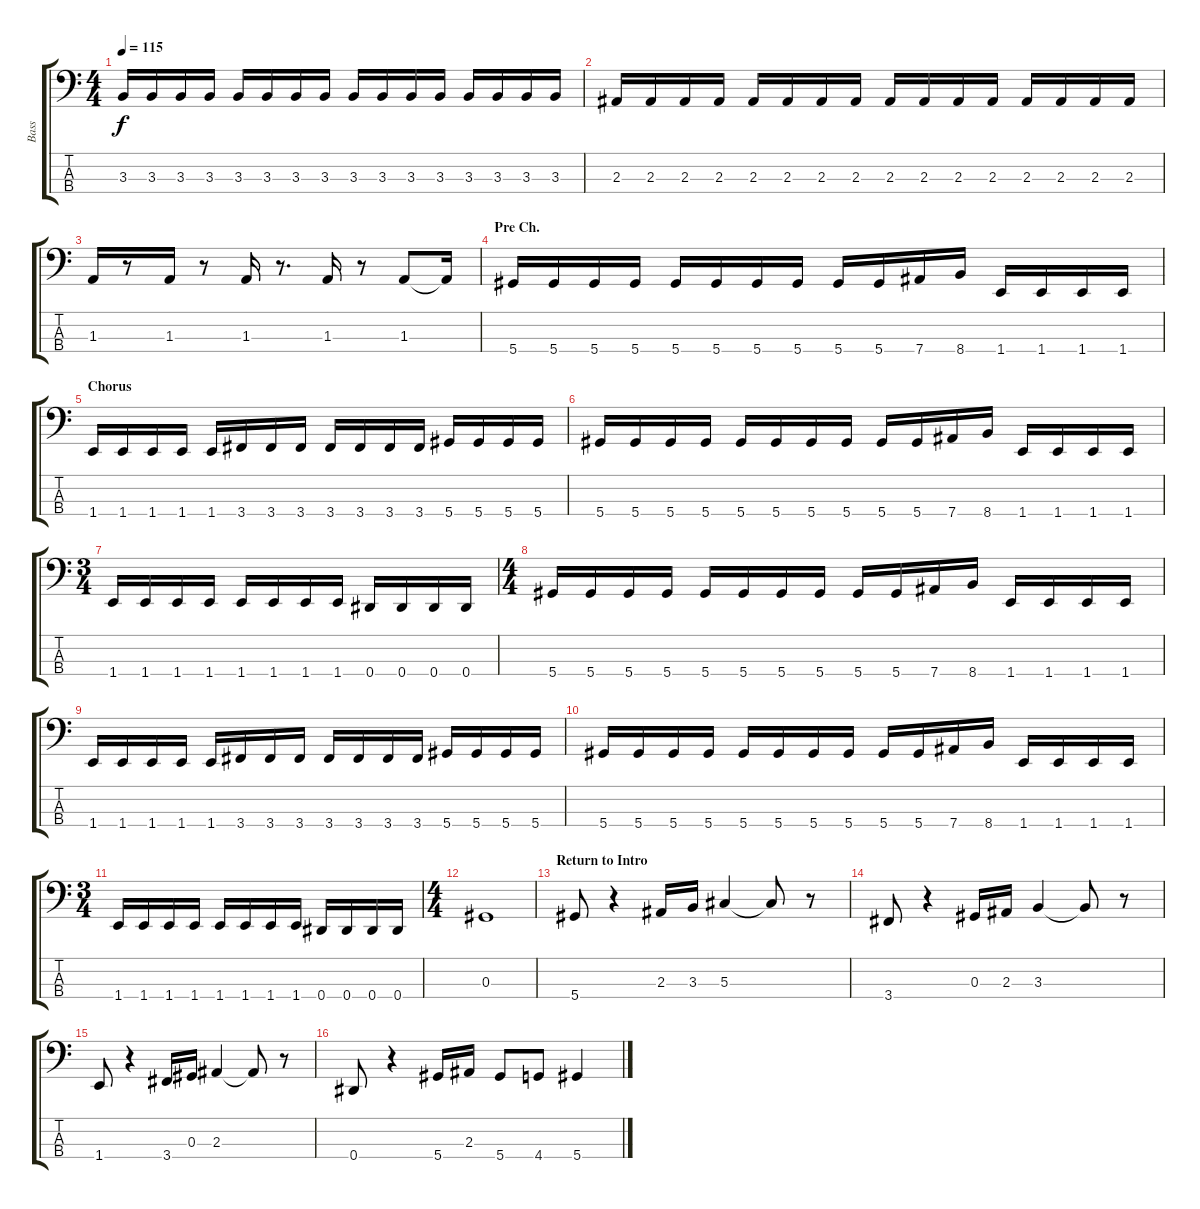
\track ("Bass" "Bass") {instrument electricbassfinger}
\staff {score tabs}
\tuning (Gb2 Db2 Ab1 Eb1) {hide}
\ts (4 4)
\tempo 115
\clef f4
\ks c
3.3.16{dy f} 3.3.16 3.3.16 3.3.16 3.3.16 3.3.16 3.3.16 3.3.16 3.3.16 3.3.16 3.3.16 3.3.16 3.3.16 3.3.16 3.3.16 3.3.16 |
2.3.16 2.3.16 2.3.16 2.3.16 2.3.16 2.3.16 2.3.16 2.3.16 2.3.16 2.3.16 2.3.16 2.3.16 2.3.16 2.3.16 2.3.16 2.3.16 |
1.3.16 r.8 1.3.16 r.8 1.3.16 r.8{d} 1.3.16 r.8 1.3.8 1.3{t}.16 |
\section ("" "Pre Ch.")
5.4.16 5.4.16 5.4.16 5.4.16 5.4.16 5.4.16 5.4.16 5.4.16 5.4.16 5.4.16 7.4.16 8.4.16 1.4.16 1.4.16 1.4.16 1.4.16 |
\section ("" "Chorus")
1.4.16 1.4.16 1.4.16 1.4.16 1.4.16 3.4.16 3.4.16 3.4.16 3.4.16 3.4.16 3.4.16 3.4.16 5.4.16 5.4.16 5.4.16 5.4.16 |
5.4.16 5.4.16 5.4.16 5.4.16 5.4.16 5.4.16 5.4.16 5.4.16 5.4.16 5.4.16 7.4.16 8.4.16 1.4.16 1.4.16 1.4.16 1.4.16 |
\ts (3 4)
1.4.16 1.4.16 1.4.16 1.4.16 1.4.16 1.4.16 1.4.16 1.4.16 0.4.16 0.4.16 0.4.16 0.4.16 |
\ts (4 4)
5.4.16 5.4.16 5.4.16 5.4.16 5.4.16 5.4.16 5.4.16 5.4.16 5.4.16 5.4.16 7.4.16 8.4.16 1.4.16 1.4.16 1.4.16 1.4.16 |
1.4.16 1.4.16 1.4.16 1.4.16 1.4.16 3.4.16 3.4.16 3.4.16 3.4.16 3.4.16 3.4.16 3.4.16 5.4.16 5.4.16 5.4.16 5.4.16 |
5.4.16 5.4.16 5.4.16 5.4.16 5.4.16 5.4.16 5.4.16 5.4.16 5.4.16 5.4.16 7.4.16 8.4.16 1.4.16 1.4.16 1.4.16 1.4.16 |
\ts (3 4)
1.4.16 1.4.16 1.4.16 1.4.16 1.4.16 1.4.16 1.4.16 1.4.16 0.4.16 0.4.16 0.4.16 0.4.16 |
\ts (4 4)
0.3.1 |
\section ("" "Return to Intro")
5.4.8 r.4 2.3.16 3.3.16 5.3.4 5.3{t}.8 r.8 |
3.4.8 r.4 0.3.16 2.3.16 3.3.4 3.3{t}.8 r.8 |
1.4.8 r.4 3.4.16 0.3.16 2.3.4 2.3{t}.8 r.8 |
0.4.8 r.4 5.4.16 2.3.16 5.4.8 4.4.8 5.4.4
